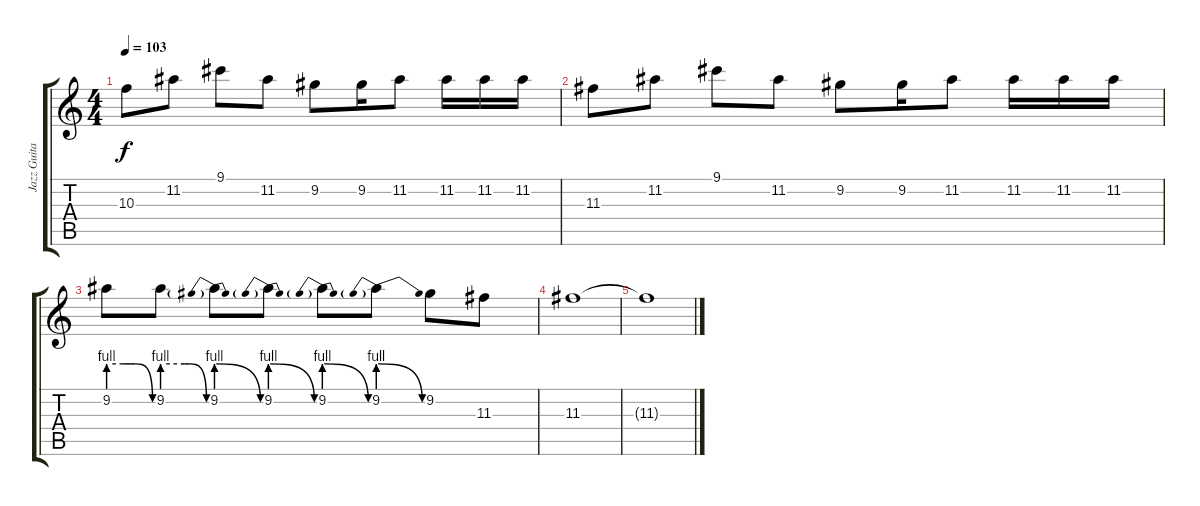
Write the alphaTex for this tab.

\track ("Jazz Guitar" "Jazz Guita") {instrument electricguitarjazz}
\staff {score tabs}
\tuning (E4 B3 G3 D3 A2 E2) {hide}
\ts (4 4)
\tempo 103
\clef g2
\ks c
10.3.8{dy f} 11.2.8 9.1.8 11.2.8 9.2.8 9.2.16 11.2.8 11.2.16 11.2.16 11.2.16 |
11.3.8 11.2.8 9.1.8 11.2.8 9.2.8 9.2.16 11.2.8 11.2.16 11.2.16 11.2.16 |
9.2{be (custom 0 4 20 4 28 4 37 4 60 0)}.8 9.2{be (custom 0 4 20 4 30 4 37 4 60 0)}.8 9.2{be (prebendrelease 0 4 60 0)}.8 9.2{be (prebendrelease 0 4 60 0)}.8 9.2{be (prebendrelease 0 4 60 0)}.8 9.2{be (prebendrelease 0 4 60 0)}.8 9.2.8 11.3.8 |
11.3.1 |
11.3{t}.1
